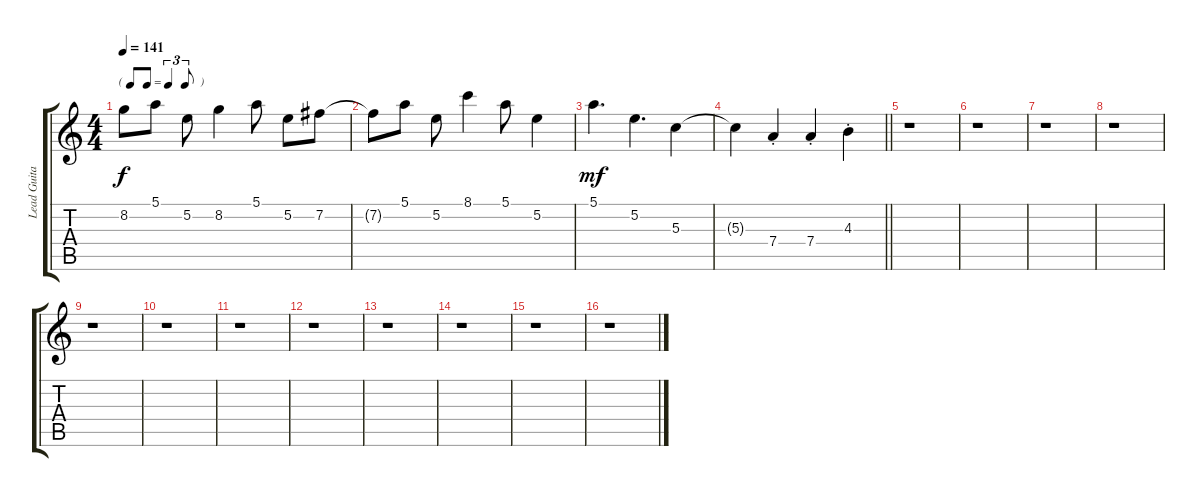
\track ("Lead Guitar - Overdriven (solo)" "Lead Guita") {instrument overdrivenguitar}
\staff {score tabs}
\tuning (E4 B3 G3 D3 A2 E2) {hide}
\ts (4 4)
\tf triplet8th
\tempo 141
\clef g2
\ks c
8.2{t}.8{dy f} 5.1.8 5.2.8 8.2.4 5.1.8 5.2.8 7.2.8 |
7.2{t}.8 5.1.8 5.2.8 8.1.4 5.1.8 5.2.4 |
5.1.4{d dy mf} 5.2.4{d} 5.3.4 |
\barLineRight lightlight
5.3{t}.4 7.4{st}.4 7.4{st}.4 4.3{st}.4 |
r.1 |
r.1 |
r.1 |
r.1 |
r.1 |
r.1 |
r.1 |
r.1 |
r.1 |
r.1 |
r.1 |
r.1
